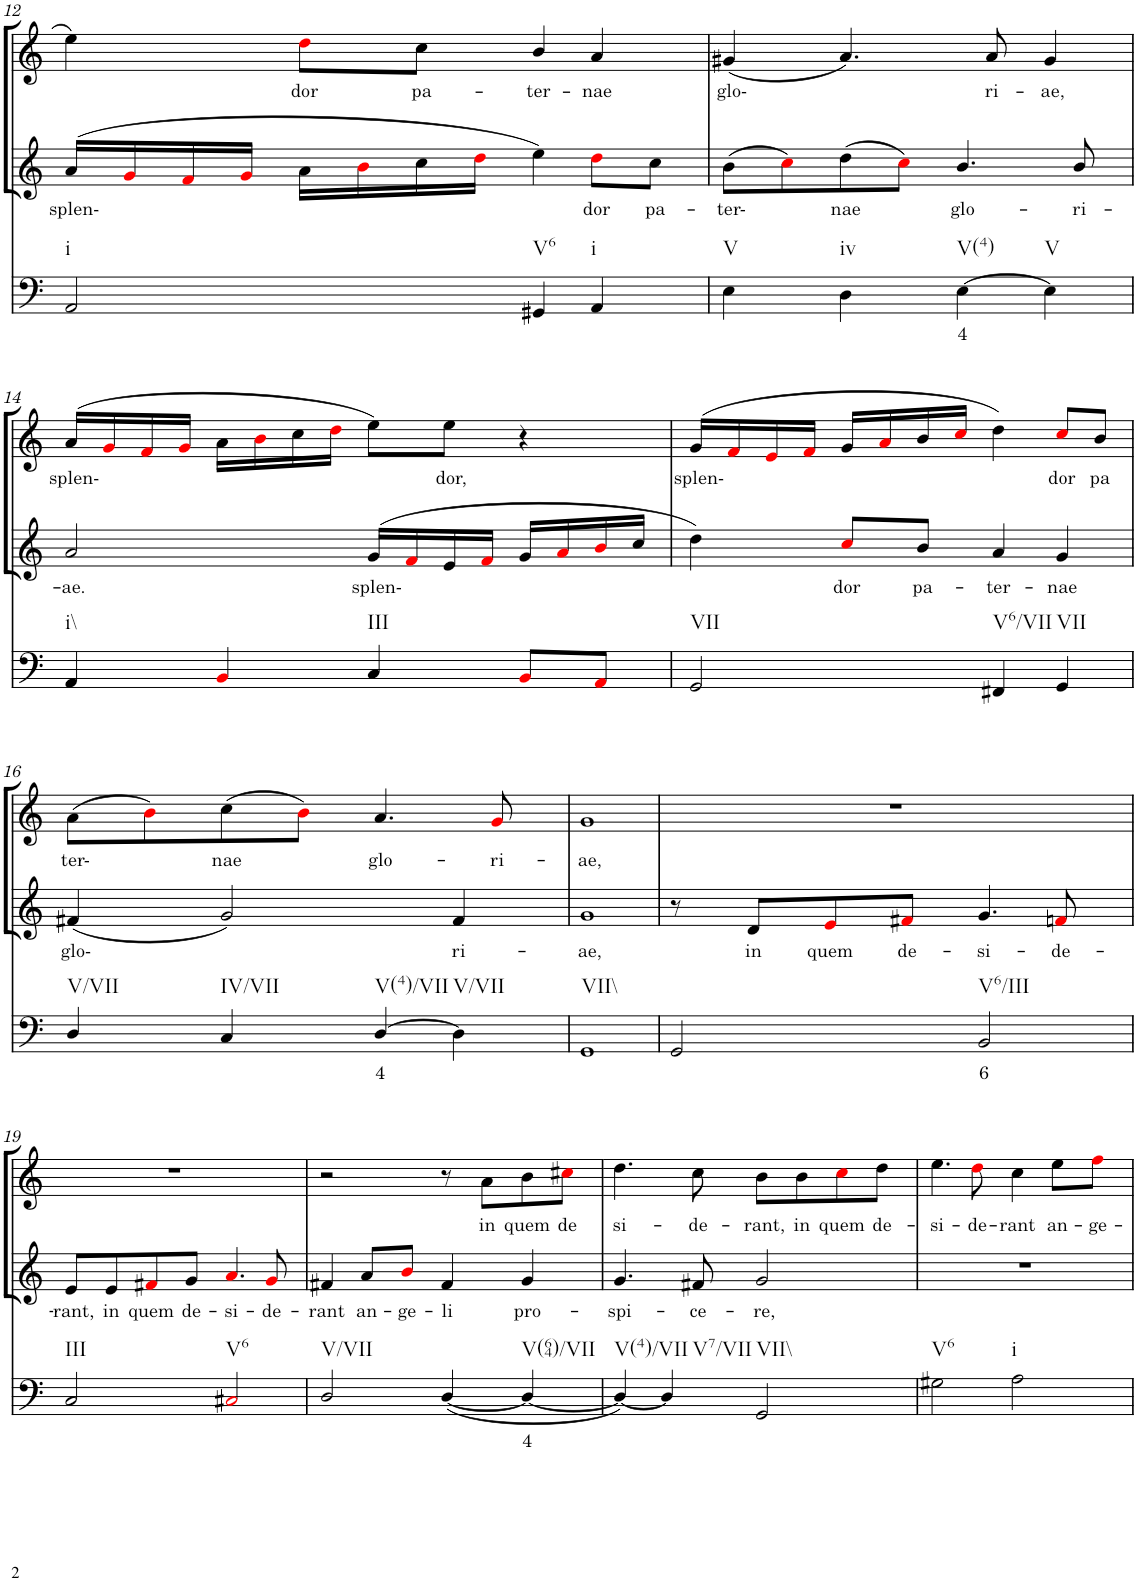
**kern	**text	**kern	**text	**kern	**text
*part3	*part3	*part2	*part2	*part1	*part1
*staff3	*staff3	*staff2	*staff2	*staff1	*staff1
*I"Continuo	*	*I"Soprano II	*	*I"Soprano I	*
!!LO:PB:g=z
*clefF4	*	*clefG2	*	*clefG2	*
*k[]	*	*k[]	*	*k[]	*
*M4/4	*	*M4/4	*	*M4/4	*
*met(c)	*	*met(c)	*	*met(c)	*
=12	=12	=12	=12	=12	=12
!LO:TX:b:t=i	!	!	!	!	!
!	!	!	!LO:LY:b	!	!
2AA/	.	(16a/LL	splen-	4ee\	.
.	.	16gi/	.	.	.
.	.	16fi/	.	.	.
.	.	16gi/JJ	.	.	.
!	!	!	!	!	!LO:LY:b
.	.	16a\LL	.	8ddi\L	dor
.	.	16bi\	.	.	.
!	!	!	!	!	!LO:LY:b
.	.	16cc\	.	8cc\J	pa-
.	.	16ddi\JJ	.	.	.
!LO:TX:b:t=V6	!	!	!	!	!
!	!	!	!	!	!LO:LY:b
4GG#X/	.	4ee\)	.	4b/	ter-
!LO:TX:b:t=i	!	!	!	!	!
!	!	!	!LO:LY:b	!	!LO:LY:b
4AA/	.	8ddi\L	dor	4a/	nae
!	!	!	!LO:LY:b	!	!
.	.	8cc\J	pa-	.	.
=13	=13	=13	=13	=13	=13
!LO:TX:b:t=V	!	!	!	!	!
!	!	!	!LO:LY:b	!	!LO:LY:b
4E\	.	(8b\L	ter-	(4g#X/	glo-
.	.	8cci\)	.	.	.
!LO:TX:b:t=iv	!	!	!	!	!
!	!	!	!LO:LY:b	!	!
4D\	.	(8dd\	nae	4.a/)	.
.	.	8cci\J)	.	.	.
!LO:TX:b:t=V(4)	!	!	!	!	!
!	!LO:LY:b	!	!LO:LY:b	!	!
[4E\	4	4.b/	glo-	.	.
!	!	!	!	!	!LO:LY:b
.	.	.	.	8a/	ri-
!LO:TX:b:t=V	!	!	!	!	!
!	!	!	!	!	!LO:LY:b
4E\]	.	.	.	4g#/	ae,
!	!	!	!LO:LY:b	!	!
.	.	8b/	ri-	.	.
!!LO:LB:g=z
=14	=14	=14	=14	=14	=14
!LO:TX:b:t=i\\	!	!	!	!	!
!	!	!	!LO:LY:b	!	!LO:LY:b
4AA/	.	2a/	ae.	(16a/LL	splen-
.	.	.	.	16gi/	.
.	.	.	.	16fi/	.
.	.	.	.	16gi/JJ	.
4BBi/	.	.	.	16a\LL	.
.	.	.	.	16bi\	.
.	.	.	.	16cc\	.
.	.	.	.	16ddi\JJ	.
!LO:TX:b:t=III	!	!	!	!	!
!	!	!	!LO:LY:b	!	!
4C/	.	(16g/LL	splen-	8ee\L)	.
.	.	16fi/	.	.	.
!	!	!	!	!	!LO:LY:b
.	.	16e/	.	8ee\J	dor,
.	.	16fi/JJ	.	.	.
8BBi/L	.	16g/LL	.	4r	.
.	.	16ai/	.	.	.
8AAi/J	.	16bi/	.	.	.
.	.	16cc/JJ	.	.	.
=15	=15	=15	=15	=15	=15
!LO:TX:b:t=VII	!	!	!	!	!
!	!	!	!	!	!LO:LY:b
2GG/	.	4dd\)	.	(16g/LL	splen-
.	.	.	.	16fi/	.
.	.	.	.	16ei/	.
.	.	.	.	16fi/JJ	.
!	!	!	!LO:LY:b	!	!
.	.	8cci/L	dor	16g/LL	.
.	.	.	.	16ai/	.
!	!	!	!LO:LY:b	!	!
.	.	8b/J	pa-	16b/	.
.	.	.	.	16cci/JJ	.
!LO:TX:b:t=V6/VII	!	!	!	!	!
!	!	!	!LO:LY:b	!	!
4FF#X/	.	4a/	ter-	4dd\)	.
!LO:TX:b:t=VII	!	!	!	!	!
!	!	!	!LO:LY:b	!	!LO:LY:b
4GG/	.	4g/	nae	8cci/L	dor
!	!	!	!	!	!LO:LY:b
.	.	.	.	8b/J	pa
!!LO:LB:g=z
=16	=16	=16	=16	=16	=16
!LO:TX:b:t=V/VII	!	!	!	!	!
!	!	!	!LO:LY:b	!	!LO:LY:b
4D/	.	(4f#X/	glo-	(8a\L	ter-
.	.	.	.	8bi\)	.
!LO:TX:b:t=IV/VII	!	!	!	!	!
!	!	!	!	!	!LO:LY:b
4C/	.	2g/)	.	(8cc\	nae
.	.	.	.	8bi\J)	.
!LO:TX:b:t=V(4)/VII	!	!	!	!	!
!	!LO:LY:b	!	!	!	!LO:LY:b
[4D/	4	.	.	4.a/	glo-
!LO:TX:b:t=V/VII	!	!	!	!	!
!	!	!	!LO:LY:b	!	!
4D\]	.	4f#/	ri-	.	.
!	!	!	!	!	!LO:LY:b
.	.	.	.	8gi/	ri-
=17	=17	=17	=17	=17	=17
!LO:TX:b:t=VII\\	!	!	!	!	!
!	!	!	!LO:LY:b	!	!LO:LY:b
1GG	.	1g	ae,	1g	ae,
=18	=18	=18	=18	=18	=18
2GG/	.	8r	.	1r	.
!	!	!	!LO:LY:b	!	!
.	.	8d/L	in	.	.
!	!	!	!LO:LY:b	!	!
.	.	8ei/	quem	.	.
!	!	!	!LO:LY:b	!	!
.	.	8f#Xi/J	de-	.	.
!LO:TX:b:t=V6/III	!	!	!	!	!
!	!LO:LY:b	!	!LO:LY:b	!	!
2BB/	6	4.g/	si-	.	.
!	!	!	!LO:LY:b	!	!
.	.	8fni/	de-	.	.
!!LO:LB:g=z
=19	=19	=19	=19	=19	=19
!LO:TX:b:t=III	!	!	!	!	!
!	!	!	!LO:LY:b	!	!
2C/	.	8e/L	rant,	1r	.
!	!	!	!LO:LY:b	!	!
.	.	8e/	in	.	.
!	!	!	!LO:LY:b	!	!
.	.	8f#Xi/	quem	.	.
!	!	!	!LO:LY:b	!	!
.	.	8g/J	de-	.	.
!LO:TX:b:t=V6	!	!	!	!	!
!	!	!	!LO:LY:b	!	!
2C#Xi/	.	4.ai/	si-	.	.
!	!	!	!LO:LY:b	!	!
.	.	8gi/	de-	.	.
=20	=20	=20	=20	=20	=20
!LO:TX:b:t=V/VII	!	!	!	!	!
!	!	!	!LO:LY:b	!	!
2D/	.	4f#X/	rant	2r	.
!	!	!	!LO:LY:b	!	!
.	.	8a/L	an-	.	.
!	!	!	!LO:LY:b	!	!
.	.	8bi/J	ge-	.	.
!	!	!	!LO:LY:b	!	!
([4D/	.	4f#/	li	8r	.
!	!	!	!	!	!LO:LY:b
.	.	.	.	8a\L	in
!LO:TX:b:t=V(64)/VII	!	!	!	!	!
!	!LO:LY:b	!	!LO:LY:b	!	!LO:LY:b
4D/_	4	4g/	pro-	8b\	quem
!	!	!	!	!	!LO:LY:b
.	.	.	.	8cc#Xi\J	de
=21	=21	=21	=21	=21	=21
!LO:TX:b:t=V(4)/VII	!	!	!	!	!
!	!	!	!LO:LY:b	!	!LO:LY:b
4D/_)	.	4.g/	spi-	4.dd\	si-
!LO:TX:b:t=V7/VII	!	!	!	!	!
4D/]	.	.	.	.	.
!	!	!	!LO:LY:b	!	!LO:LY:b
.	.	8f#X/	ce-	8cc\	de-
!LO:TX:b:t=VII\\	!	!	!	!	!
!	!	!	!LO:LY:b	!	!LO:LY:b
2GG/	.	2g/	re,	8b\L	rant,
!	!	!	!	!	!LO:LY:b
.	.	.	.	8b\	in
!	!	!	!	!	!LO:LY:b
.	.	.	.	8cci\	quem
!	!	!	!	!	!LO:LY:b
.	.	.	.	8dd\J	de-
=22	=22	=22	=22	=22	=22
!LO:TX:b:t=V6	!	!	!	!	!
!	!	!	!	!	!LO:LY:b
2G#X\	.	1r	.	4.ee\	si-
!	!	!	!	!	!LO:LY:b
.	.	.	.	8ddi\	de-
!LO:TX:b:t=i	!	!	!	!	!
!	!	!	!	!	!LO:LY:b
2A\	.	.	.	4cc\	rant
!	!	!	!	!	!LO:LY:b
.	.	.	.	8ee\L	an-
!	!	!	!	!	!LO:LY:b
.	.	.	.	8ffi\J	ge-
=	=	=	=	=	=
*-	*-	*-	*-	*-	*-
